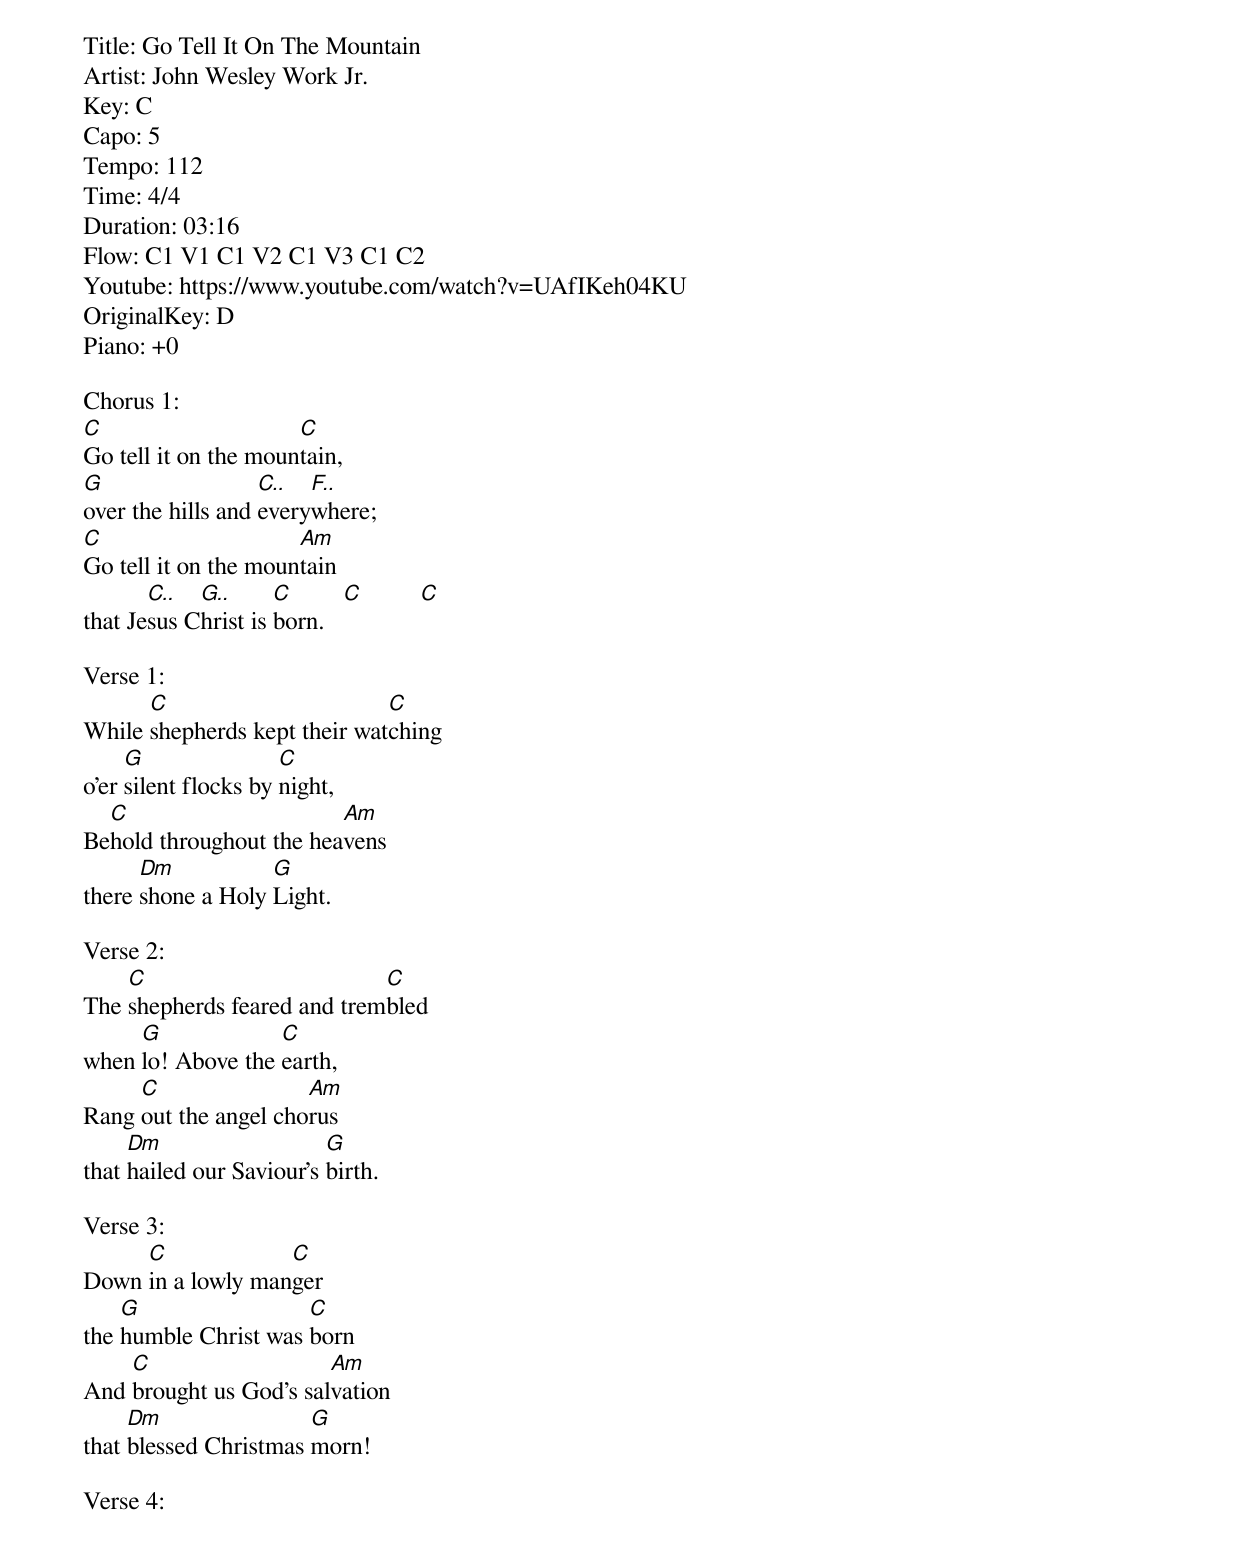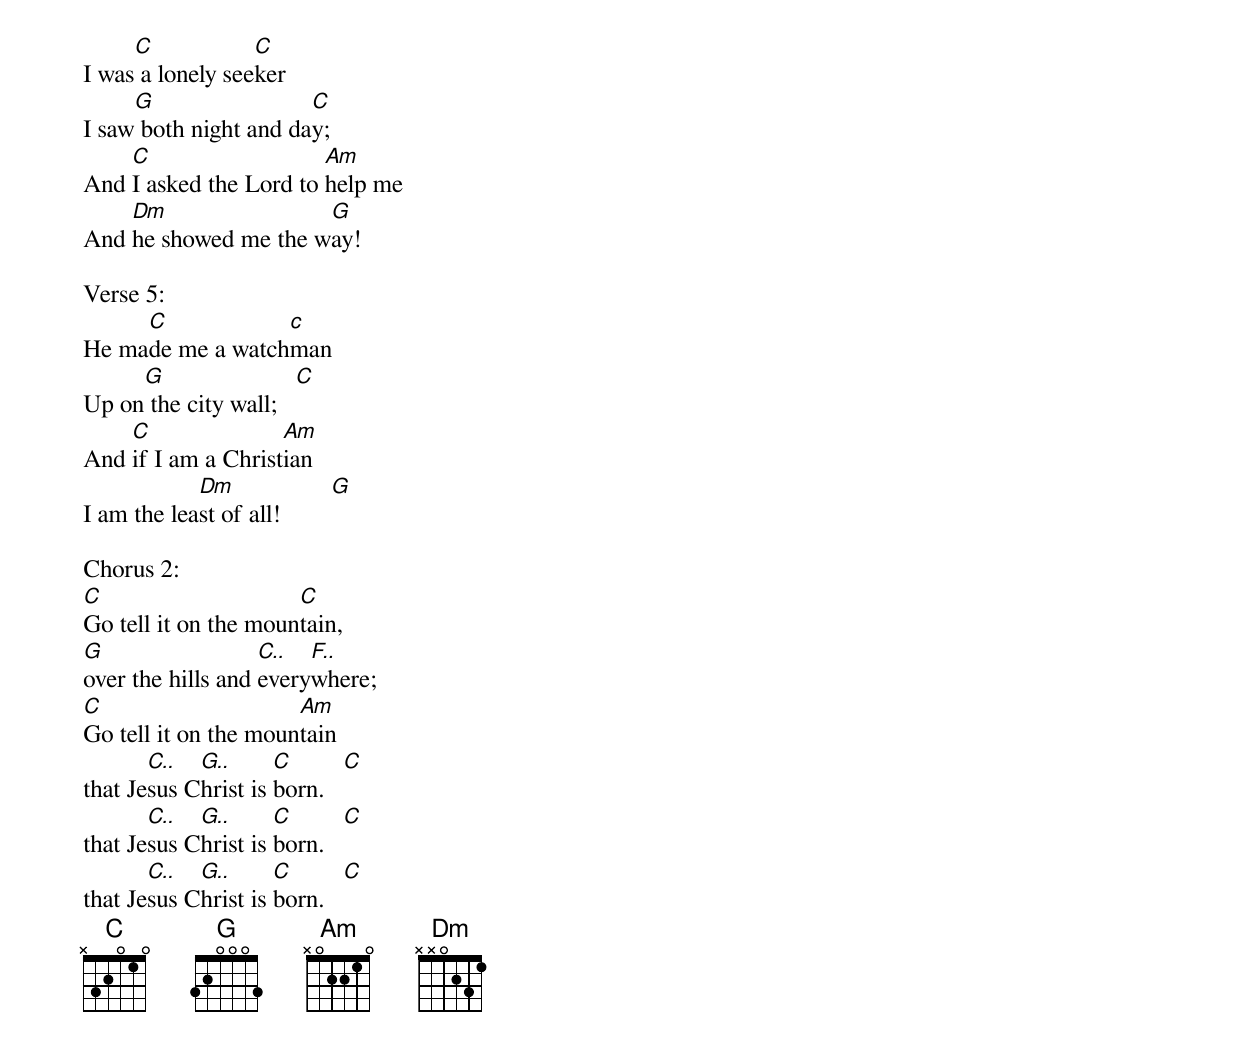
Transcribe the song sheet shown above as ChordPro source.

Title: Go Tell It On The Mountain
Artist: John Wesley Work Jr.
Key: C
Capo: 5
Tempo: 112
Time: 4/4
Duration: 03:16
Flow: C1 V1 C1 V2 C1 V3 C1 C2
Youtube: https://www.youtube.com/watch?v=UAfIKeh04KU
OriginalKey: D
Piano: +0

Chorus 1:
[C]Go tell it on the moun[C]tain,
[G]over the hills and [C..]every[F..]where;
[C]Go tell it on the moun[Am]tain
that Je[C..]sus C[G..]hrist is [C]born.   [C]         [C]

Verse 1:
While [C]shepherds kept their wat[C]ching
o'er [G]silent flocks by [C]night,
Be[C]hold throughout the hea[Am]vens
there [Dm]shone a Holy [G]Light.

Verse 2:
The [C]shepherds feared and trem[C]bled
when [G]lo! Above the [C]earth,
Rang [C]out the angel cho[Am]rus
that [Dm]hailed our Saviour's [G]birth.

Verse 3:
Down [C]in a lowly man[C]ger
the [G]humble Christ was [C]born
And [C]brought us God's sal[Am]vation
that [Dm]blessed Christmas [G]morn!

Verse 4:
I was[C] a lonely see[C]ker
I saw[G] both night and da[C]y;
And [C]I asked the Lord to [Am]help me
And [Dm]he showed me the w[G]ay!

Verse 5:
He ma[C]de me a watch[c]man
Up on[G] the city wall;   [C]
And [C]if I am a Christ[Am]ian
I am the lea[Dm]st of all!        [G]

Chorus 2:
[C]Go tell it on the moun[C]tain,
[G]over the hills and [C..]every[F..]where;
[C]Go tell it on the moun[Am]tain
that Je[C..]sus C[G..]hrist is [C]born.   [C]
that Je[C..]sus C[G..]hrist is [C]born.   [C]
that Je[C..]sus C[G..]hrist is [C]born.   [C]
